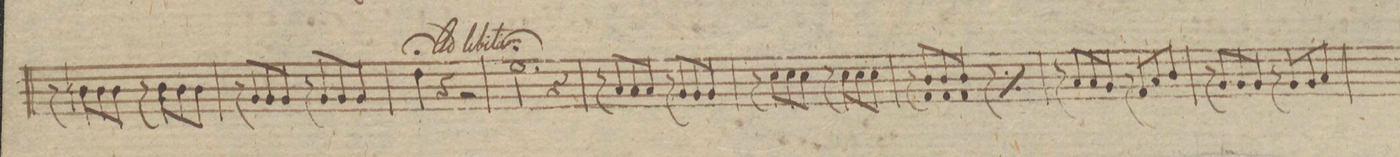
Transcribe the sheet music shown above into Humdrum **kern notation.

**kern	**dynam
*I"Violino Primo	*
*clefG2	*
*k[b-]	*
*met(c|)	*
*M2/2	*
8r	.
8bn\L	.
8b\	.
8b\J	.
8r	.
8b\L	.
8b\	.
8b\J	.
=80	=80
8r	.
8g/L	.
8g/	.
8g/J	.
8r	.
8g/L	.
8g/	.
8g/J	.
=81	=81
4dd;\	.
4r	.
2r	.
=82	=82
2.ee;\	.
4r	.
=83	=83
8r	.
8a/L	.
8a/	.
8a/J	.
8r	.
8g/L	.
8g/	.
8g/J	.
=84	=84
8r	.
8cc\L	.
8cc\	.
8cc\J	.
8r	.
8cc\L	.
8cc\	.
8cc\J	.
=85	=85
8r	.
8f/L 8b-/	.
8f/ 8b-/	.
8f/J 8b-/	.
*rep	*
8r	.
8f/L 8b-/	.
8f/ 8b-/	.
8f/J 8b-/	.
*Xrep	*
=86	=86
8r	.
8a/L	.
8a/	.
8g/J	.
8r	.
8f/L	.
8a/	.
8b-/J	.
=87	=87
8r	.
8g/L	.
8g/	.
8g/J	.
8r	.
8g/L	.
8g/	.
8a/J	.
=88	=88
*-	*-
